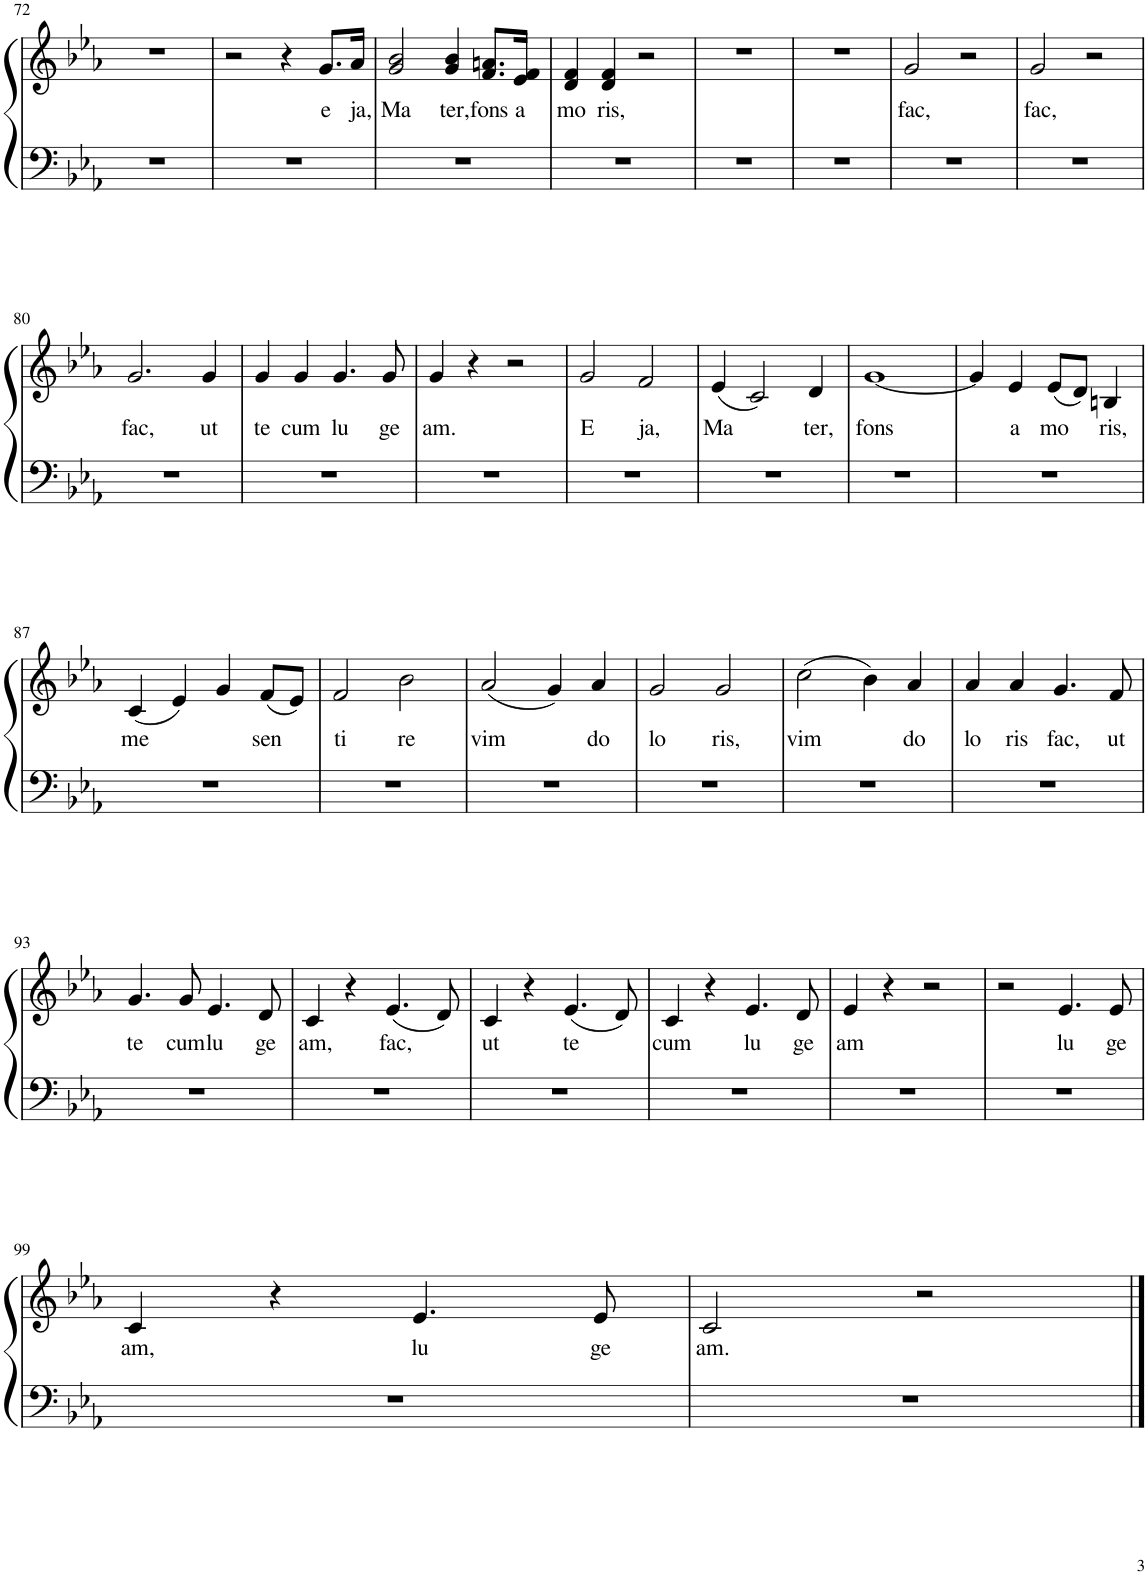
**kern	**kern	**text
*part1	*part1	*part1
*staff2	*staff1	*staff1
*I"Piano	*	*
*I'Pno.	*	*
!!LO:PB:g=z
*clefF4	*clefG2	*
*k[b-e-a-]	*k[b-e-a-]	*
*M4/4	*M4/4	*
*met(c)	*met(c)	*
=72	=72	=72
1r	1r	.
=73	=73	=73
1r	2r	.
.	4r	.
!	!	!LO:LY:b
.	8.g/L	e
!	!	!LO:LY:b
.	16a-/Jk	ja,
=74	=74	=74
!	!	!LO:LY:b
1r	2g/ 2b-/	Ma
!	!	!LO:LY:b
.	4g/ 4b-/	ter,
!	!	!LO:LY:b
.	8.f/ 8.an/L	fons
!	!	!LO:LY:b
.	16e-/ 16f/Jk	a
=75	=75	=75
!	!	!LO:LY:b
1r	4d/ 4f/	mo
!	!	!LO:LY:b
.	4d/ 4f/	ris,
.	2r	.
=76	=76	=76
1r	1r	.
=77	=77	=77
1r	1r	.
=78	=78	=78
!	!	!LO:LY:b
1r	2g/	fac,
.	2r	.
=79	=79	=79
!	!	!LO:LY:b
1r	2g/	fac,
.	2r	.
!!LO:LB:g=z
=80	=80	=80
!	!	!LO:LY:b
1r	2.g/	fac,
!	!	!LO:LY:b
.	4g/	ut
=81	=81	=81
!	!	!LO:LY:b
1r	4g/	te
!	!	!LO:LY:b
.	4g/	cum
!	!	!LO:LY:b
.	4.g/	lu
!	!	!LO:LY:b
.	8g/	ge
=82	=82	=82
!	!	!LO:LY:b
1r	4g/	am.
.	4r	.
.	2r	.
=83	=83	=83
!	!	!LO:LY:b
1r	2g/	E
!	!	!LO:LY:b
.	2f/	ja,
=84	=84	=84
!	!	!LO:LY:b
1r	(4e-/	Ma
.	2c/)	.
!	!	!LO:LY:b
.	4d/	ter,
=85	=85	=85
!	!	!LO:LY:b
1r	[1g	fons
=86	=86	=86
1r	4g/]	.
!	!	!LO:LY:b
.	4e-/	a
!	!	!LO:LY:b
.	(8e-/L	mo
.	8d/J)	.
!	!	!LO:LY:b
.	4Bn/	ris,
!!LO:LB:g=z
=87	=87	=87
!	!	!LO:LY:b
1r	(4c/	me
.	4e-/)	.
.	4g/	.
!	!	!LO:LY:b
.	(8f/L	sen
.	8e-/J)	.
=88	=88	=88
!	!	!LO:LY:b
1r	2f/	ti
!	!	!LO:LY:b
.	2b-\	re
=89	=89	=89
!	!	!LO:LY:b
1r	(2a-/	vim
.	4g/)	.
!	!	!LO:LY:b
.	4a-/	do
=90	=90	=90
!	!	!LO:LY:b
1r	2g/	lo
!	!	!LO:LY:b
.	2g/	ris,
=91	=91	=91
!	!	!LO:LY:b
1r	(2cc\	vim
.	4b-\)	.
!	!	!LO:LY:b
.	4a-/	do
=92	=92	=92
!	!	!LO:LY:b
1r	4a-/	lo
!	!	!LO:LY:b
.	4a-/	ris
!	!	!LO:LY:b
.	4.g/	fac,
!	!	!LO:LY:b
.	8f/	ut
!!LO:LB:g=z
=93	=93	=93
!	!	!LO:LY:b
1r	4.g/	te
!	!	!LO:LY:b
.	8g/	cum
!	!	!LO:LY:b
.	4.e-/	lu
!	!	!LO:LY:b
.	8d/	ge
=94	=94	=94
!	!	!LO:LY:b
1r	4c/	am,
.	4r	.
!	!	!LO:LY:b
.	(4.e-/	fac,
.	8d/)	.
=95	=95	=95
!	!	!LO:LY:b
1r	4c/	ut
.	4r	.
!	!	!LO:LY:b
.	(4.e-/	te
.	8d/)	.
=96	=96	=96
!	!	!LO:LY:b
1r	4c/	cum
.	4r	.
!	!	!LO:LY:b
.	4.e-/	lu
!	!	!LO:LY:b
.	8d/	ge
=97	=97	=97
!	!	!LO:LY:b
1r	4e-/	am
.	4r	.
.	2r	.
=98	=98	=98
1r	2r	.
!	!	!LO:LY:b
.	4.e-/	lu
!	!	!LO:LY:b
.	8e-/	ge
!!LO:LB:g=z
=99	=99	=99
!	!	!LO:LY:b
1r	4c/	am,
.	4r	.
!	!	!LO:LY:b
.	4.e-/	lu
!	!	!LO:LY:b
.	8e-/	ge
=100	=100	=100
!	!	!LO:LY:b
1r	2c/	am.
.	2r	.
==	==	==
*-	*-	*-
